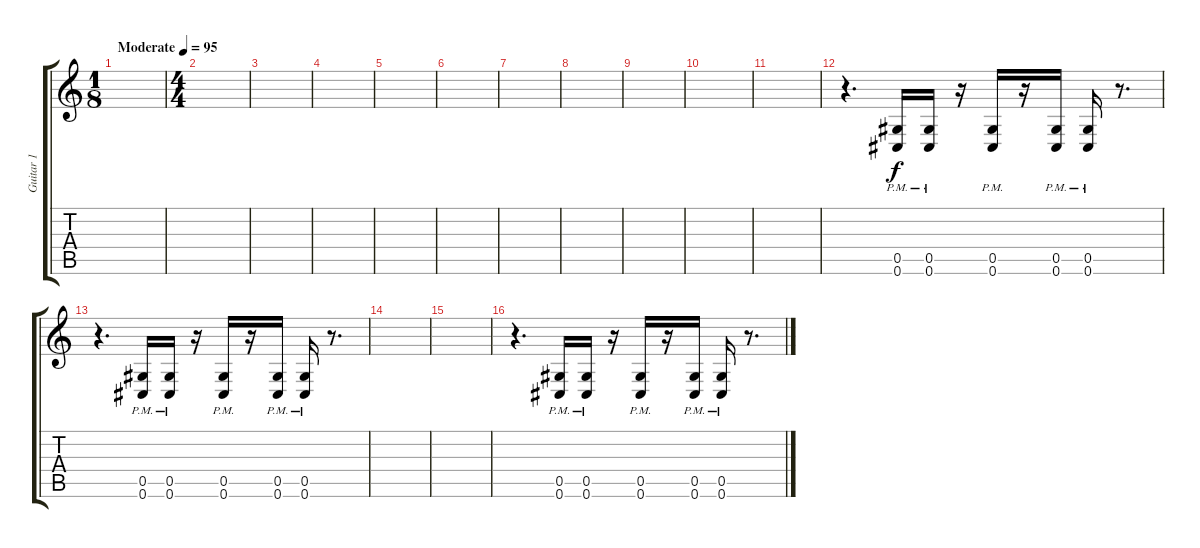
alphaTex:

\track ("Guitar 1" "Guitar 1") {instrument distortionguitar}
\staff {score tabs}
\tuning (Eb4 Bb3 Gb3 Db3 Ab2 Db2) {hide}
\ts (1 8)
\tempo (95 "Moderate")
\clef g2
\ks c
|
\ts (4 4)
|
|
|
|
|
|
|
|
|
|
r.4{d} (0.5{pm} 0.6{pm}).16 (0.5{pm} 0.6{pm}).16 r.16 (0.5{pm} 0.6{pm}).16 r.16 (0.5{pm} 0.6{pm}).16 (0.5{pm} 0.6{pm}).16 r.8{d} |
r.4{d} (0.5{pm} 0.6{pm}).16 (0.5{pm} 0.6{pm}).16 r.16 (0.5{pm} 0.6{pm}).16 r.16 (0.5{pm} 0.6{pm}).16 (0.5{pm} 0.6{pm}).16 r.8{d} |
|
|
r.4{d} (0.5{pm} 0.6{pm}).16 (0.5{pm} 0.6{pm}).16 r.16 (0.5{pm} 0.6{pm}).16 r.16 (0.5{pm} 0.6{pm}).16 (0.5{pm} 0.6{pm}).16 r.8{d}
